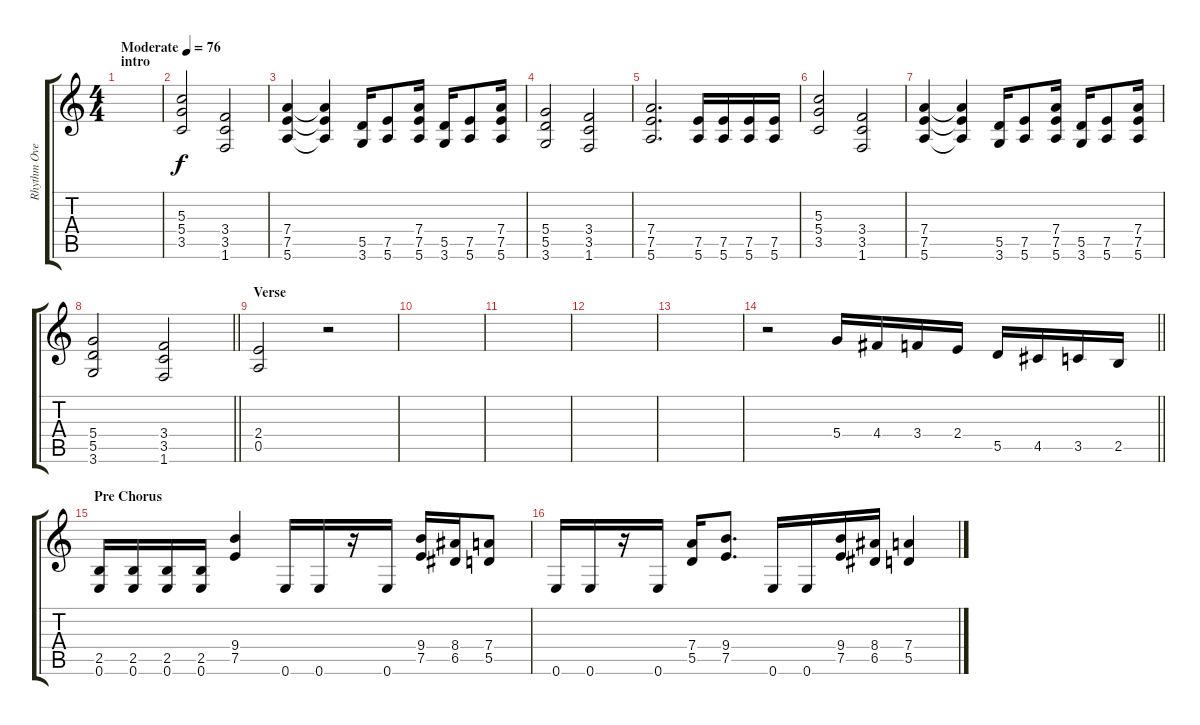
\track ("Rhythm Overdrive" "Rhythm Ove") {instrument overdrivenguitar}
\staff {score tabs}
\tuning (E4 B3 G3 D3 A2 E2) {hide}
\ts (4 4)
\section ("" "intro")
\tempo (76 "Moderate")
\clef g2
\ks c
|
(5.3 5.4 3.5).2 (3.4 3.5 1.6).2 |
(7.4 7.5 5.6).4 (7.4{t} 7.5{t} 5.6{t}).4 (5.5 3.6).16 (7.5 5.6).8 (7.4 7.5 5.6).16 (5.5 3.6).16 (7.5 5.6).8 (7.4 7.5 5.6).16 |
(5.4 5.5 3.6).2 (3.4 3.5 1.6).2 |
(7.4 7.5 5.6).2{d} (7.5 5.6).16 (7.5 5.6).16 (7.5 5.6).16 (7.5 5.6).16 |
(5.3 5.4 3.5).2 (3.4 3.5 1.6).2 |
(7.4 7.5 5.6).4 (7.4{t} 7.5{t} 5.6{t}).4 (5.5 3.6).16 (7.5 5.6).8 (7.4 7.5 5.6).16 (5.5 3.6).16 (7.5 5.6).8 (7.4 7.5 5.6).16 |
\barLineRight lightlight
(5.4 5.5 3.6).2 (3.4 3.5 1.6).2 |
\section ("" "Verse")
(2.4 0.5).2 r.2 |
|
|
|
|
\barLineRight lightlight
r.2 5.4.16 4.4.16 3.4.16 2.4.16 5.5.16 4.5.16 3.5.16 2.5.16 |
\section ("" "Pre Chorus")
(2.5 0.6).16 (2.5 0.6).16 (2.5 0.6).16 (2.5 0.6).16 (9.4 7.5).4 0.6.16 0.6.16 r.16 0.6.16 (9.4 7.5).16 (8.4 6.5).16 (7.4 5.5).8 |
0.6.16 0.6.16 r.16 0.6.16 (7.4 5.5).16 (9.4 7.5).8{d} 0.6.16 0.6.16 (9.4 7.5).16 (8.4 6.5).16 (7.4 5.5).4
